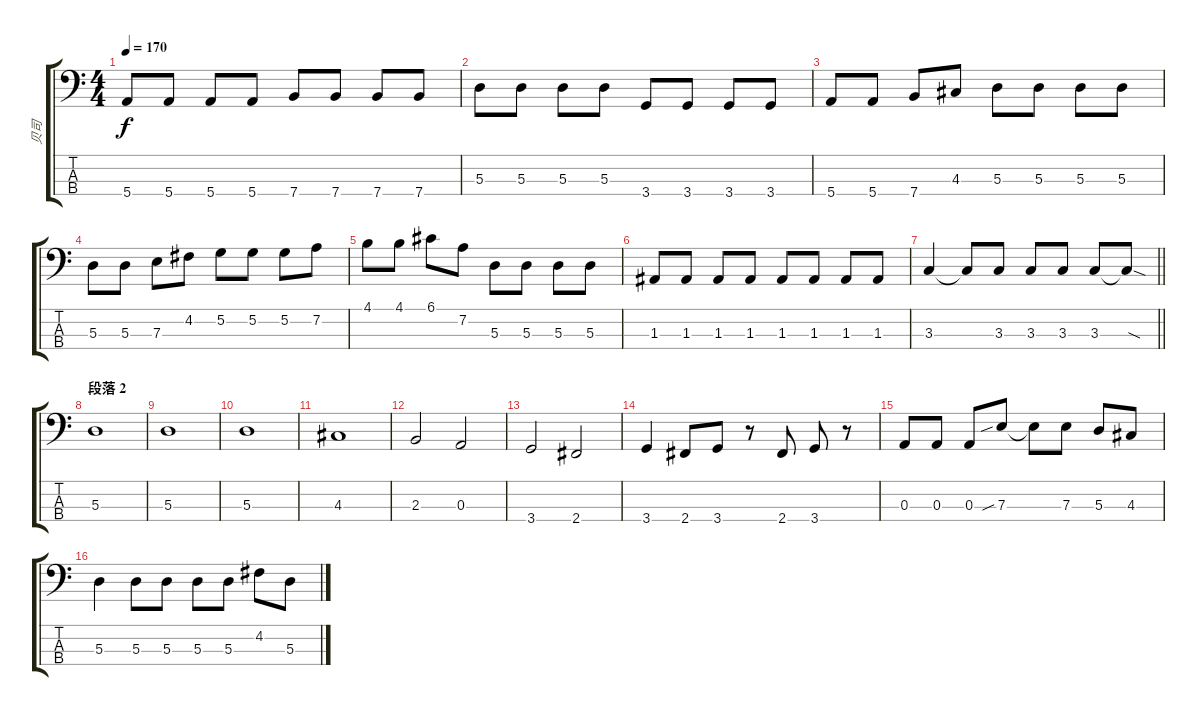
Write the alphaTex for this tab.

\track ("贝司" "贝司") {instrument electricbassfinger}
\staff {score tabs}
\tuning (G2 D2 A1 E1) {hide}
\ts (4 4)
\tempo 170
\clef f4
\ks c
5.4.8{dy f} 5.4.8 5.4.8 5.4.8 7.4.8 7.4.8 7.4.8 7.4.8 |
5.3.8 5.3.8 5.3.8 5.3.8 3.4.8 3.4.8 3.4.8 3.4.8 |
5.4.8 5.4.8 7.4.8 4.3.8 5.3.8 5.3.8 5.3.8 5.3.8 |
5.3.8 5.3.8 7.3.8 4.2.8 5.2.8 5.2.8 5.2.8 7.2.8 |
4.1.8 4.1.8 6.1.8 7.2.8 5.3.8 5.3.8 5.3.8 5.3.8 |
1.3.8 1.3.8 1.3.8 1.3.8 1.3.8 1.3.8 1.3.8 1.3.8 |
\barLineRight lightlight
3.3.4 3.3{t}.8 3.3.8 3.3.8 3.3.8 3.3.8 3.3{sod t}.8 |
\section ("" "段落 2")
5.3.1 |
5.3.1 |
5.3.1 |
4.3.1 |
2.3.2 0.3.2 |
3.4.2 2.4.2 |
3.4.4 2.4.8 3.4.8 r.8 2.4.8 3.4.8 r.8 |
0.3.8 0.3.8 0.3.8 7.3{sib}.8 7.3{t}.8 7.3.8 5.3.8 4.3.8 |
5.3.4 5.3.8 5.3.8 5.3.8 5.3.8 4.2.8 5.3.8
